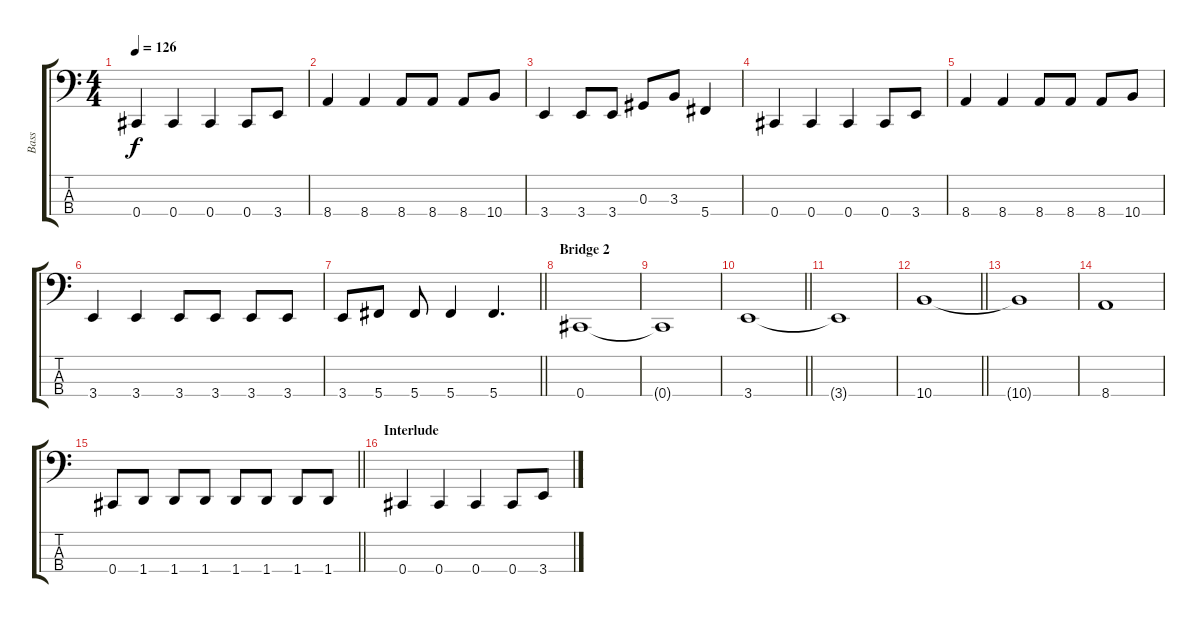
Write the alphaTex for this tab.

\track ("Bass" "Bass") {instrument electricbassfinger}
\staff {score tabs}
\tuning (Gb2 Db2 Ab1 Db1) {hide}
\ts (4 4)
\tempo 126
\clef f4
\ks c
0.4.4{dy f} 0.4.4 0.4.4 0.4.8 3.4.8 |
8.4.4 8.4.4 8.4.8 8.4.8 8.4.8 10.4.8 |
3.4.4 3.4.8 3.4.8 0.3.8 3.3.8 5.4.4 |
0.4.4 0.4.4 0.4.4 0.4.8 3.4.8 |
8.4.4 8.4.4 8.4.8 8.4.8 8.4.8 10.4.8 |
3.4.4 3.4.4 3.4.8 3.4.8 3.4.8 3.4.8 |
\barLineRight lightlight
3.4.8 5.4.8 5.4.8 5.4.4 5.4.4{d} |
\section ("" "Bridge 2")
0.4.1 |
0.4{t}.1 |
\barLineRight lightlight
3.4.1 |
3.4{t}.1 |
\barLineRight lightlight
10.4.1 |
10.4{t}.1 |
8.4.1 |
\barLineRight lightlight
0.4.8 1.4.8 1.4.8 1.4.8 1.4.8 1.4.8 1.4.8 1.4.8 |
\section ("" "Interlude")
0.4.4 0.4.4 0.4.4 0.4.8 3.4.8
